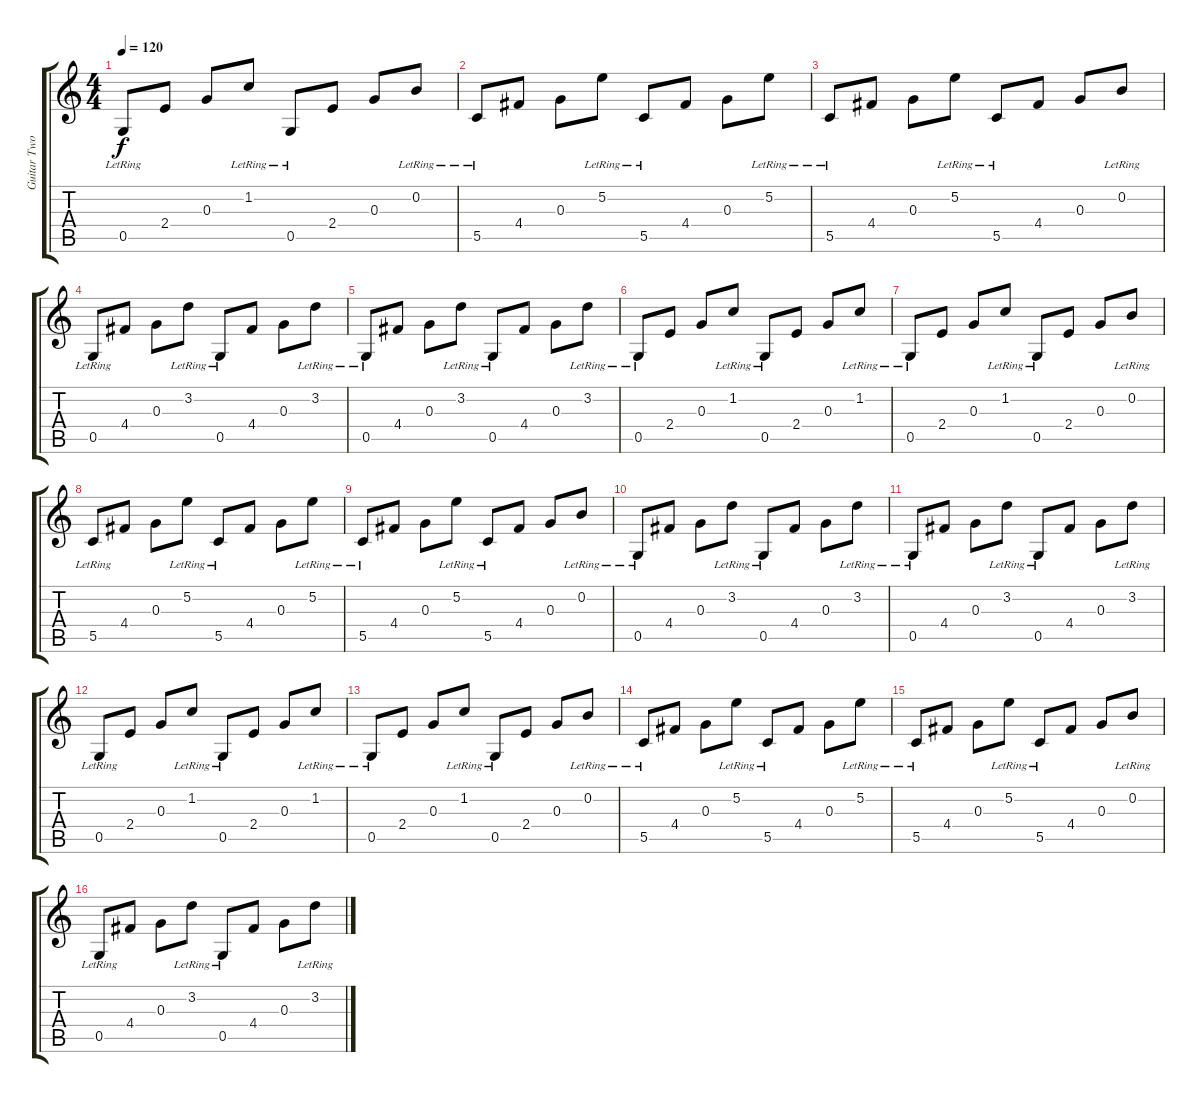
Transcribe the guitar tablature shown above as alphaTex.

\track ("Guitar Two (Outro)" "Guitar Two") {instrument acousticguitarsteel}
\staff {score tabs}
\tuning (D4 B3 G3 D3 G2 D2) {hide}
\ts (4 4)
\tempo 120
\clef g2
\ks c
0.5{lr}.8{dy f} 2.4.8 0.3.8 1.2{lr}.8 0.5{lr}.8 2.4.8 0.3.8 0.2{lr}.8 |
5.5{lr}.8 4.4.8 0.3.8 5.2{lr}.8 5.5{lr}.8 4.4.8 0.3.8 5.2{lr}.8 |
5.5{lr}.8 4.4.8 0.3.8 5.2{lr}.8 5.5{lr}.8 4.4.8 0.3.8 0.2{lr}.8 |
0.5{lr}.8 4.4.8 0.3.8 3.2{lr}.8 0.5{lr}.8 4.4.8 0.3.8 3.2{lr}.8 |
0.5{lr}.8 4.4.8 0.3.8 3.2{lr}.8 0.5{lr}.8 4.4.8 0.3.8 3.2{lr}.8 |
0.5{lr}.8 2.4.8 0.3.8 1.2{lr}.8 0.5{lr}.8 2.4.8 0.3.8 1.2{lr}.8 |
0.5{lr}.8 2.4.8 0.3.8 1.2{lr}.8 0.5{lr}.8 2.4.8 0.3.8 0.2{lr}.8 |
5.5{lr}.8 4.4.8 0.3.8 5.2{lr}.8 5.5{lr}.8 4.4.8 0.3.8 5.2{lr}.8 |
5.5{lr}.8 4.4.8 0.3.8 5.2{lr}.8 5.5{lr}.8 4.4.8 0.3.8 0.2{lr}.8 |
0.5{lr}.8 4.4.8 0.3.8 3.2{lr}.8 0.5{lr}.8 4.4.8 0.3.8 3.2{lr}.8 |
0.5{lr}.8 4.4.8 0.3.8 3.2{lr}.8 0.5{lr}.8 4.4.8 0.3.8 3.2{lr}.8 |
0.5{lr}.8 2.4.8 0.3.8 1.2{lr}.8 0.5{lr}.8 2.4.8 0.3.8 1.2{lr}.8 |
0.5{lr}.8 2.4.8 0.3.8 1.2{lr}.8 0.5{lr}.8 2.4.8 0.3.8 0.2{lr}.8 |
5.5{lr}.8 4.4.8 0.3.8 5.2{lr}.8 5.5{lr}.8 4.4.8 0.3.8 5.2{lr}.8 |
5.5{lr}.8 4.4.8 0.3.8 5.2{lr}.8 5.5{lr}.8 4.4.8 0.3.8 0.2{lr}.8 |
0.5{lr}.8 4.4.8 0.3.8 3.2{lr}.8 0.5{lr}.8 4.4.8 0.3.8 3.2{lr}.8
